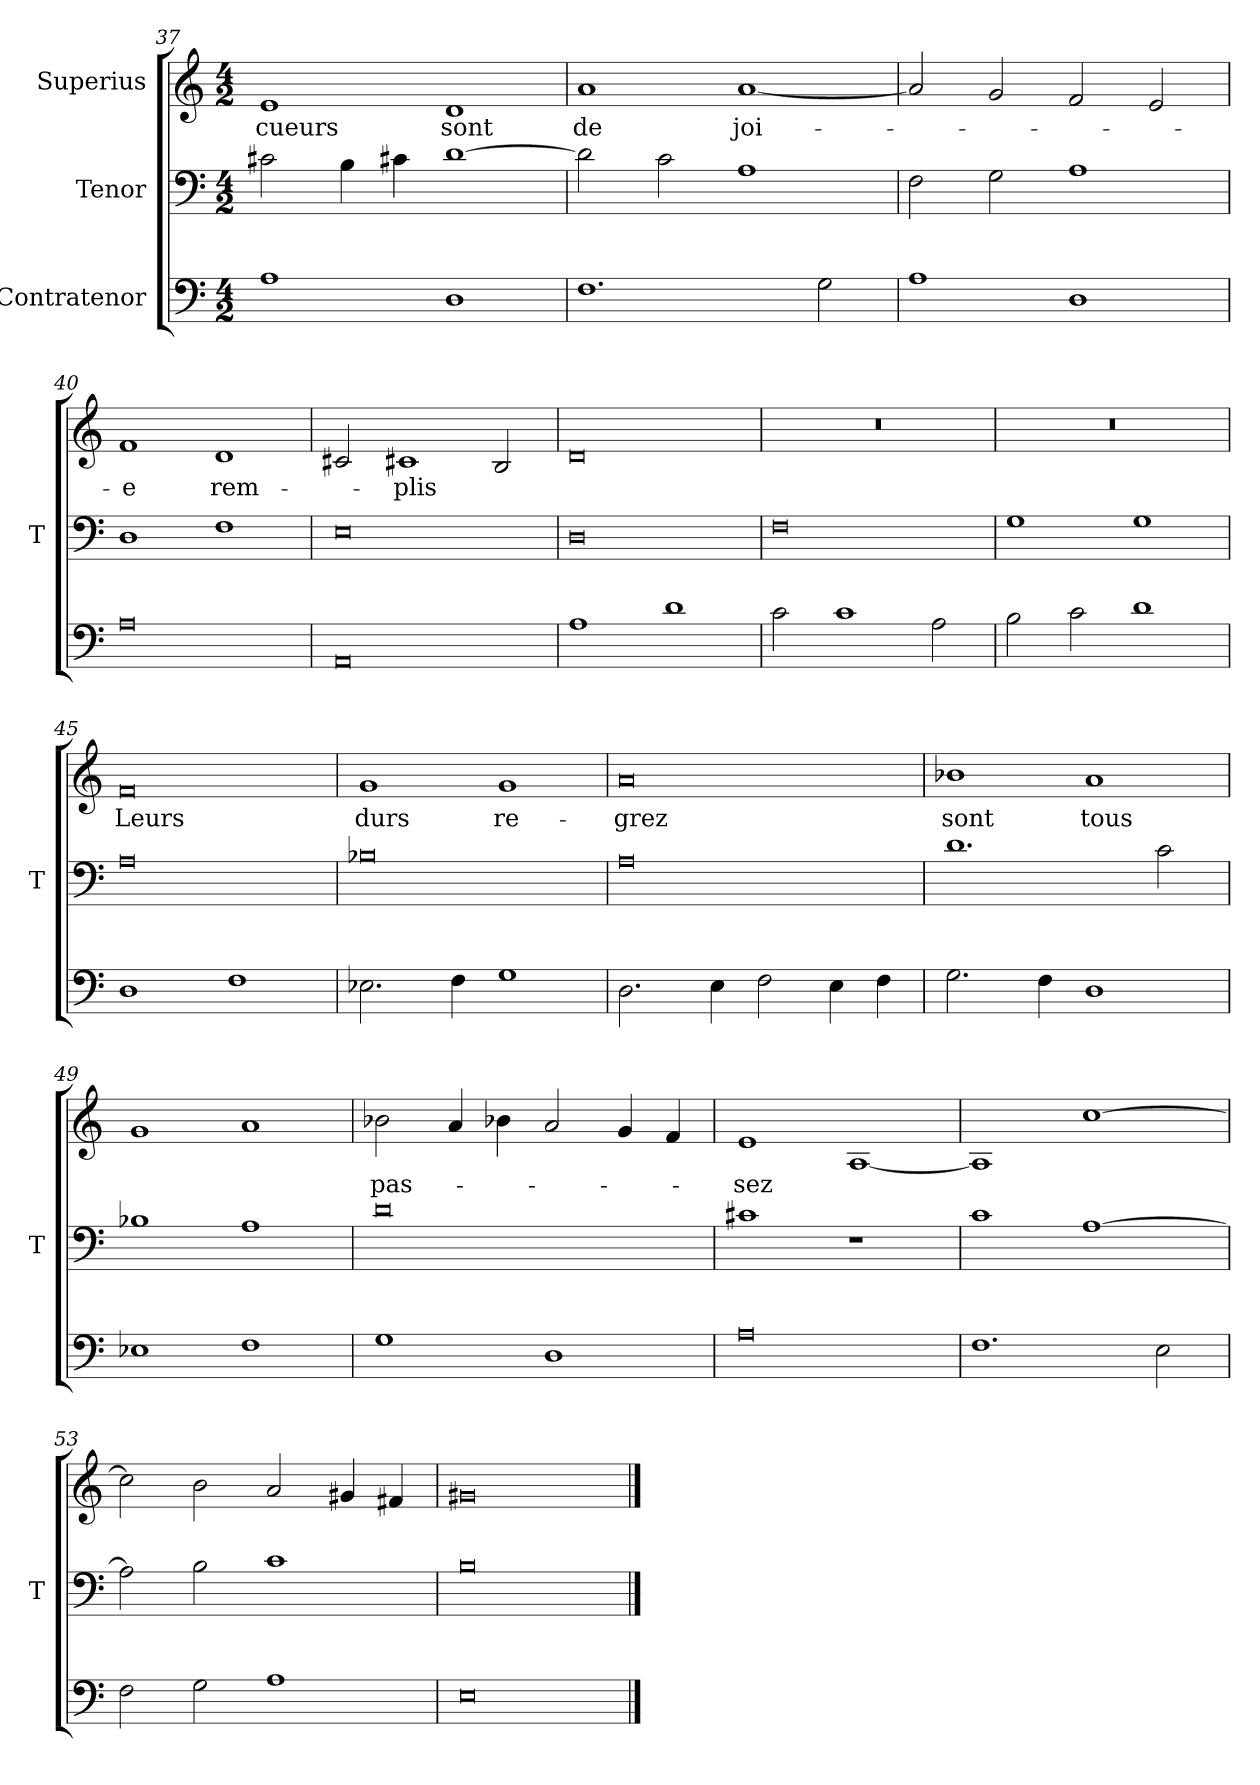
**kern	**kern	**kern	**text
*part3	*part2	*part1	*part1
*staff3	*staff2	*staff1	*staff1
*I"Contratenor	*I"Tenor	*I"Superius	*
*	*I'T	*	*
*clefF4	*clefF4	*clefG2	*
*M4/2	*M4/2	*M4/2	*
=37	=37	=37	=37
1A	2c#X	1e	-cueurs
.	4B	.	.
.	4c#X	.	.
1D	[1d	1d	-sont
=38	=38	=38	=38
1.F	2d]	1a	-de
.	2c	.	.
.	1A	[1a	joi-
2G	.	.	.
=39	=39	=39	=39
1A	2F	2a]	.
.	2G	2g	.
1D	1A	2f	.
.	.	2e	.
=40	=40	=40	=40
0A	1D	1f	-e
.	1F	1d	rem-
=41	=41	=41	=41
0AA	0E	2c#X	.
.	.	1c#X	-plis
.	.	2B	.
=42	=42	=42	=42
1A	0D	0d	.
1d	.	.	.
=43	=43	=43	=43
2c	0F	0r	.
1c	.	.	.
2A	.	.	.
=44	=44	=44	=44
2B	1G	0r	.
2c	.	.	.
1d	1G	.	.
=45	=45	=45	=45
1D	0A	0f	-Leurs
1F	.	.	.
=46	=46	=46	=46
2.E-X	0B-X	1g	-durs
4F	.	.	.
1G	.	1g	re-
=47	=47	=47	=47
2.D	0A	0a	-grez
4E	.	.	.
2F	.	.	.
4E	.	.	.
4F	.	.	.
=48	=48	=48	=48
2.G	1.d	1b-X	-sont
4F	.	.	.
1D	.	1a	-tous
.	2c	.	.
=49	=49	=49	=49
1E-X	1B-X	1g	.
1F	1A	1a	.
=50	=50	=50	=50
1G	0d	2b-X	pas-
.	.	4a	.
.	.	4b-X	.
1D	.	2a	.
.	.	4g	.
.	.	4f	.
=51	=51	=51	=51
0A	1c#X	1e	-sez
.	1r	[1A	.
=52	=52	=52	=52
1.F	1c	1A]	.
.	[1A	[1cc	.
2E	.	.	.
=53	=53	=53	=53
2F	2A]	2cc]	.
2G	2B	2b	.
1A	1c	2a	.
.	.	4g#X	.
.	.	4f#X	.
=54	=54	=54	=54
0E	0B	0g#X	.
==	==	==	==
*-	*-	*-	*-
